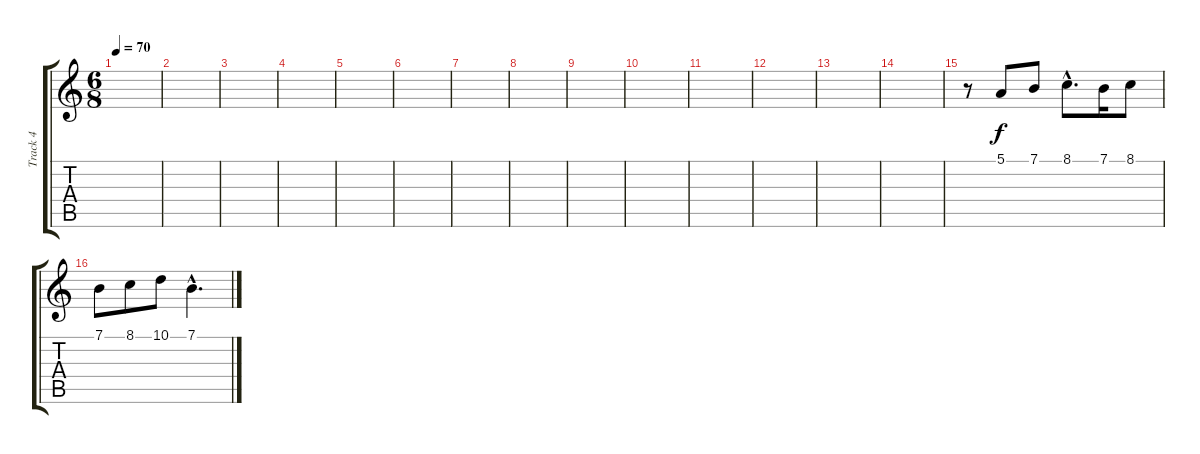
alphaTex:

\track ("Track 4" "Track 4") {instrument pad4choir}
\staff {score tabs}
\tuning (E4 B3 G3 D3 A2 E2) {hide}
\ts (6 8)
\tempo 70
\clef g2
\ks c
|
|
|
|
|
|
|
|
|
|
|
|
|
|
r.8 5.1.8 7.1.8 8.1{hac}.8{d} 7.1.16 8.1.8 |
7.1.8 8.1.8 10.1.8 7.1{hac}.4{d}
